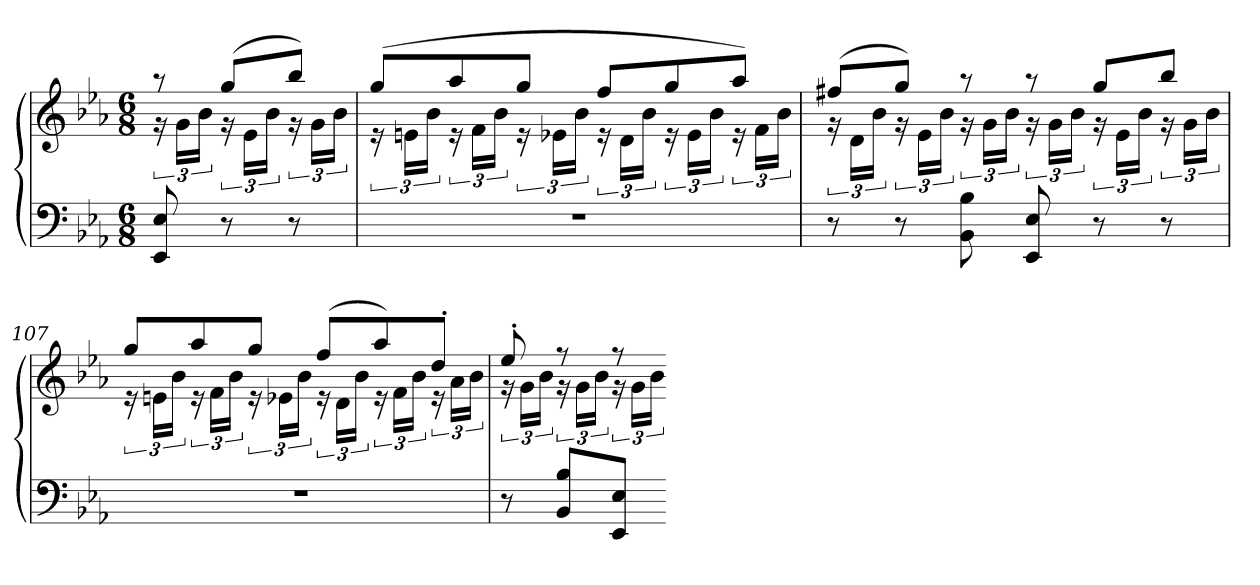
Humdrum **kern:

**kern	**kern
*part1	*part1
*staff2	*staff1
*clefF4	*clefG2
*k[b-e-a-]	*k[b-e-a-]
*M6/8	*M6/8
=	=
*	*^
8EE- 8E-	8r	24r
.	.	24gLL
.	.	24b-JJ
8r	(8ggL	24r
.	.	24e-LL
.	.	24b-JJ
8r	8bb-J)	24r
.	.	24gLL
.	.	24b-JJ
=105	=105	=105
2.r	(8ggL	24r
.	.	24enLL
.	.	24b-JJ
.	8aa-	24r
.	.	24fLL
.	.	24b-JJ
.	8ggJ	24r
.	.	24e-XLL
.	.	24b-JJ
.	8ffL	24r
.	.	24dLL
.	.	24b-JJ
.	8gg	24r
.	.	24e-LL
.	.	24b-JJ
.	8aa-J)	24r
.	.	24fLL
.	.	24b-JJ
=106	=106	=106
8r	(8ff#XL	24r
.	.	24dLL
.	.	24b-JJ
8r	8ggJ)	24r
.	.	24e-LL
.	.	24b-JJ
8BB- 8B-	8r	24r
.	.	24gLL
.	.	24b-JJ
8EE- 8E-	8r	24r
.	.	24gLL
.	.	24b-JJ
8r	8ggL	24r
.	.	24e-LL
.	.	24b-JJ
8r	8bb-J	24r
.	.	24gLL
.	.	24b-JJ
=107	=107	=107
2.r	8ggL	24r
.	.	24enLL
.	.	24b-JJ
.	8aa-	24r
.	.	24fLL
.	.	24b-JJ
.	8ggJ	24r
.	.	24e-XLL
.	.	24b-JJ
.	(8ffL	24r
.	.	24dLL
.	.	24b-JJ
.	8aa-)	24r
.	.	24fLL
.	.	24b-JJ
.	8dd'J	24r
.	.	24a-LL
.	.	24b-JJ
=108	=108	=108
8r	8ee-'	24r
.	.	24gLL
.	.	24b-JJ
8BB- 8B-L	8r	24r
.	.	24gLL
.	.	24b-JJ
8EE- 8E-J	8r	24r
.	.	24gLL
.	.	24b-JJ
*	*v	*v
=-	=-
*-	*-
